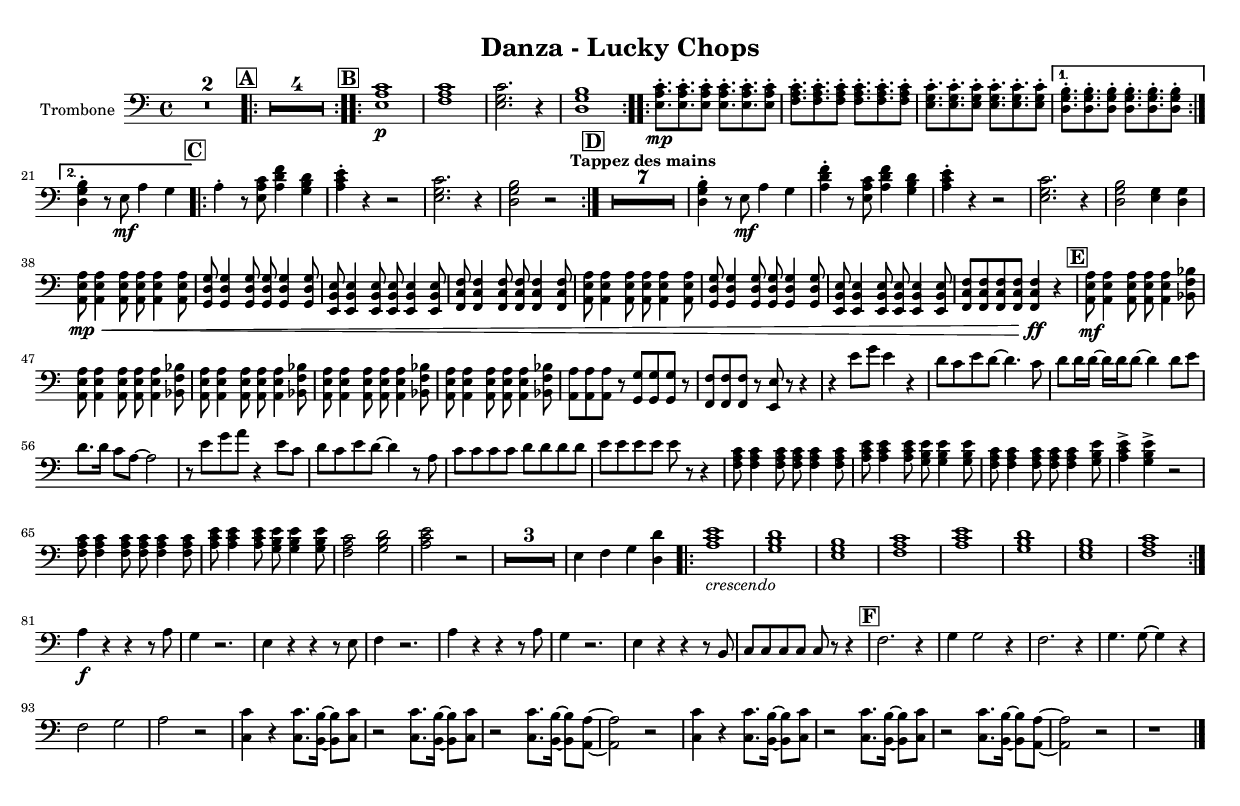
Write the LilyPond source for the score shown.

\include "lilypond-book-preamble.ly"
TromOne =
{

R1*2
\mark \default %A

\repeat volta 2 {R1*4}
\mark \default %B

\repeat volta 2 {<e a c>\p | <f a c> | <e g c>2.  r4 | <d g b>1 | }
\repeat volta  2 {
 <e a c>8.-.\mp <e a c>8.-.  <e a c>8-.  <e a c>8.-. <e a c>8.-.  <e a c>8-.|
	\repeat unfold 2 {<f a c>8.-.    <f a c>8.-.  <f a c>8-.} |
	\repeat unfold 2 {<e g c>8.-.    <e g c>8.-.  <e g c>8-.} |
	}
\alternative{
	{\repeat unfold 2 {<d g b>8.-. <d g b>8.-.  <d g b>8-.}|}
	{<d g b>4-. r8   e\mf a4 g|}
}
\mark \default %c
\repeat volta 2 {a-.  r8   <e a c> <a d f>4 <g b d>| <a c e>-. r4 r2 | <e g c>2. r4 | <d g b>2 r2 |}
\mark \default %d
R1*7^\markup { \bold {Tappez des mains} }  | <d g b>4-. r8   e\mf a4 g|

<a d f>-.  r8   <e a c> <a d f>4 <g b d>| <a c e>-. r4 r2 | <e g c>2. r4 | <d g b>2 <e g>4 <d g>4|

<a' e a,>8\<\mp <a e a,>4 <a e a,>8 <a e a,>8 <a e a,>4 <a e a,>8 | 
<g d g,>8 <g d g,>4 <g d g,>8 <g d g,>8 <g d g,>4 <g d g,>8 | 
<e b e,>8 <e b e,>4 <e b e,>8 <e b e,>8 <e b e,>4 <e b e,>8 | 
<f c f,>8 <f c f,>4 <f c f,>8 <f c f,>8 <f c f,>4 <f c f,>8 | 

<a e a,>8 <a e a,>4 <a e a,>8 <a e a,>8 <a e a,>4 <a e a,>8 | 
<g d g,>8 <g d g,>4 <g d g,>8 <g d g,>8 <g d g,>4 <g d g,>8 | 
<e b e,>8 <e b e,>4 <e b e,>8 <e b e,>8 <e b e,>4 <e b e,>8 | 
\repeat unfold 4 {<f c f,>8} <f c f,>4\!\ff r4 | 

\mark \default

<a e a,>8\mf <a e a,>4 <a e a,>8 <a e a,>8 <a e a,>4 <bes f bes,>8
\repeat unfold  4 {<a e a,>8 <a e a,>4 <a e a,>8 <a e a,>8 <a e a,>4 <bes f bes,>8 }
<a a,> <a a,> <a a,> r <g g,> <g g,> <g g,> r8 | <f f,> <f f,> <f f,> r8 <e e,> r8 r4 | 

%theme Rocky
r4 e'8 g e4 r4 | d8 c e d8 ~ d4. c8 | d d16 d16~ d16 d16 d8~ d4 d8 e8 | 
d8. d16 c8 a8~ a2 | r8 e' g a r4 e8 c | d c e d~ d4 r8 a | c c c c d d d d | e e e e e r8 r4|

<f, a c>8 <f a c>4 <f a c>8 <f a c>8 <f a c>4 <f a c>8 | 
<a c e>8 <a c e>4 <a c e>8 <g b e>8 <g b e>4 <g b e>8 | 
<f a c>8 <f a c>4 <f a c>8 <f a c>8 <f a c>4 <g b e>8 | 
<a c e>4-> <g b e>4-> r2
<f a c>8 <f a c>4 <f a c>8 <f a c>8 <f a c>4 <f a c>8 | 
<a c e>8 <a c e>4 <a c e>8 <g b e>8 <g b e>4 <g b e>8 | 
<f a c>2 <g b d>2 |  <a c e>2 r2 |

R1*3 | e4 f g <d d'> |

\repeat volta 2 {<a' c e>1_\markup {\italic crescendo} | <g b d> | <e g b> | <f a c> |
				 <a c e>1							   | <g b d> | <e g b> | <f a c> | }

a4\f r4 r4 r8 a8 | g4 r2. | e4 r4 r4 r8 e | f4 r2. | 
a4 r4 r4 r8 a8 | g4 r2. | e4 r4 r4 r8 b | c c c c c8 r8 r4 |

\mark \default
f2. r4 | g4 g2 r4 | f2. r4 | g4. g8~ g4 r4 | f2 g | a r | 
<c c,>4 r4 <c c,>8. <b b,>16~  <b b,>8 <c c,> |
r2 <c c,>8. <b b,>16~  <b b,>8 <c c,> | r2 <c c,>8. <b b,>16~  <b b,>8 <a a,>~ |  <a a,>2 r | 
<c c,>4 r4 <c c,>8. <b b,>16~  <b b,>8 <c c,> |
r2 <c c,>8. <b b,>16~  <b b,>8 <c c,> | r2 <c c,>8. <b b,>16~  <b b,>8 <a a,>~ |  <a a,>2 r | r1 \bar "|."



}



% ****************************************************************
% Start cut-&-pastable-section
% ****************************************************************

\paper {
  #(set-default-paper-size "a4" 'landscape)
  ragged-bottom = ##t
  % For 3 page layout:
  #(layout-set-staff-size 14)
  top-margin    =6
  bottom-margin =6
  left-margin   =6
  right-margin  =6
  
  %annotate-spacing = ##t
  %{ %}
  between-system-padding = 0
  ragged-last-bottom = ##f
}

\book 
{
    \header
    {
      title = "Danza - Lucky Chops"
    }
  \score
  {
    \context StaffGroup {
      <<
        \new Staff
        {
          #(set-accidental-style 'modern)
          \set Staff.instrumentName = "Trombone"
          \set Staff.midiInstrument = #"trombone"
          \relative c { \compressFullBarRests \override MultiMeasureRest.expand-limit = #2
            \set Score.markFormatter = #format-mark-box-alphabet
            \clef "bass" \key c \major
          \TromOne}
        }
      >>
    }
    \layout { }
    \midi { \tempo 4=132}
  }
}

